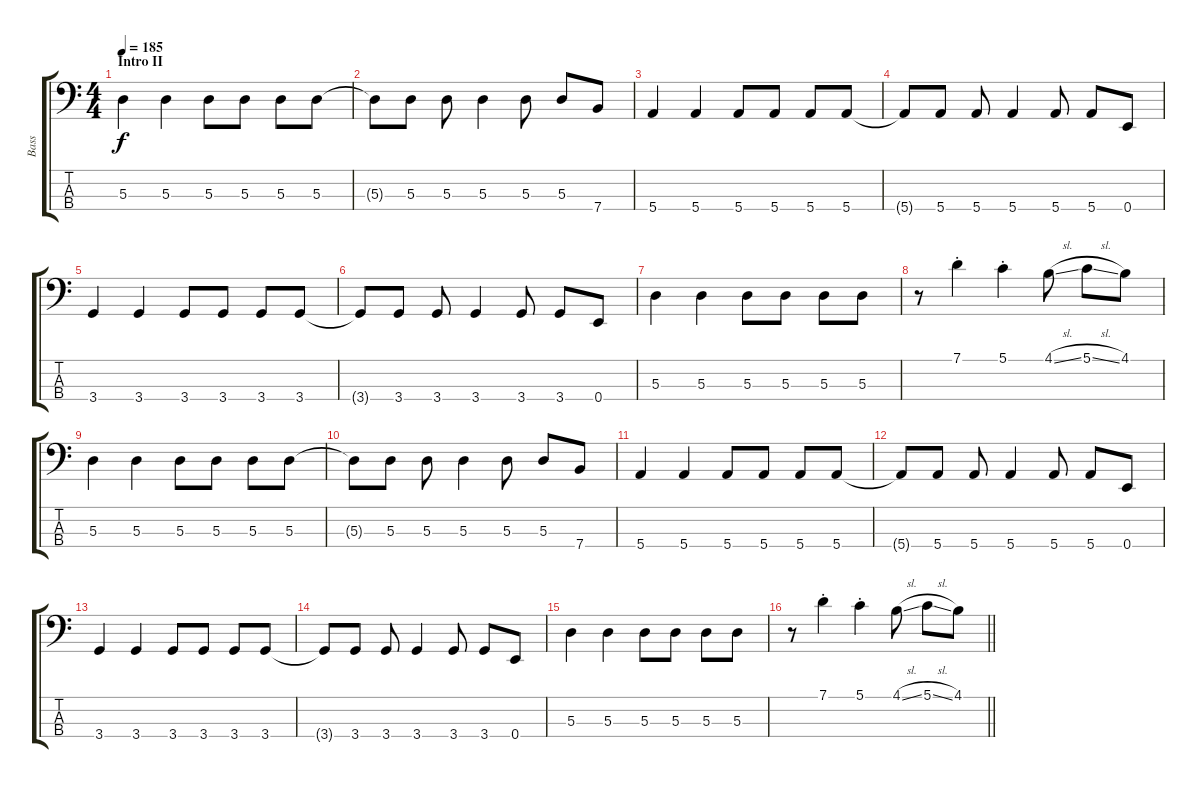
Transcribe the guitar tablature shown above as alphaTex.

\track ("Bass" "Bass") {instrument electricbassfinger}
\staff {score tabs}
\tuning (G2 D2 A1 E1) {hide}
\ts (4 4)
\section ("" "Intro II")
\tempo 185
\clef f4
\ks c
5.3.4{dy f} 5.3.4 5.3.8 5.3.8 5.3.8 5.3.8 |
5.3{t}.8 5.3.8 5.3.8 5.3.4 5.3.8 5.3.8 7.4.8 |
5.4.4 5.4.4 5.4.8 5.4.8 5.4.8 5.4.8 |
5.4{t}.8 5.4.8 5.4.8 5.4.4 5.4.8 5.4.8 0.4.8 |
3.4.4 3.4.4 3.4.8 3.4.8 3.4.8 3.4.8 |
3.4{t}.8 3.4.8 3.4.8 3.4.4 3.4.8 3.4.8 0.4.8 |
5.3.4 5.3.4 5.3.8 5.3.8 5.3.8 5.3.8 |
r.8 7.1{st}.4 5.1{st}.4 4.1{sl}.8 5.1{sl}.8 4.1.8 |
5.3.4 5.3.4 5.3.8 5.3.8 5.3.8 5.3.8 |
5.3{t}.8 5.3.8 5.3.8 5.3.4 5.3.8 5.3.8 7.4.8 |
5.4.4 5.4.4 5.4.8 5.4.8 5.4.8 5.4.8 |
5.4{t}.8 5.4.8 5.4.8 5.4.4 5.4.8 5.4.8 0.4.8 |
3.4.4 3.4.4 3.4.8 3.4.8 3.4.8 3.4.8 |
3.4{t}.8 3.4.8 3.4.8 3.4.4 3.4.8 3.4.8 0.4.8 |
5.3.4 5.3.4 5.3.8 5.3.8 5.3.8 5.3.8 |
\barLineRight lightlight
r.8 7.1{st}.4 5.1{st}.4 4.1{sl}.8 5.1{sl}.8 4.1.8
